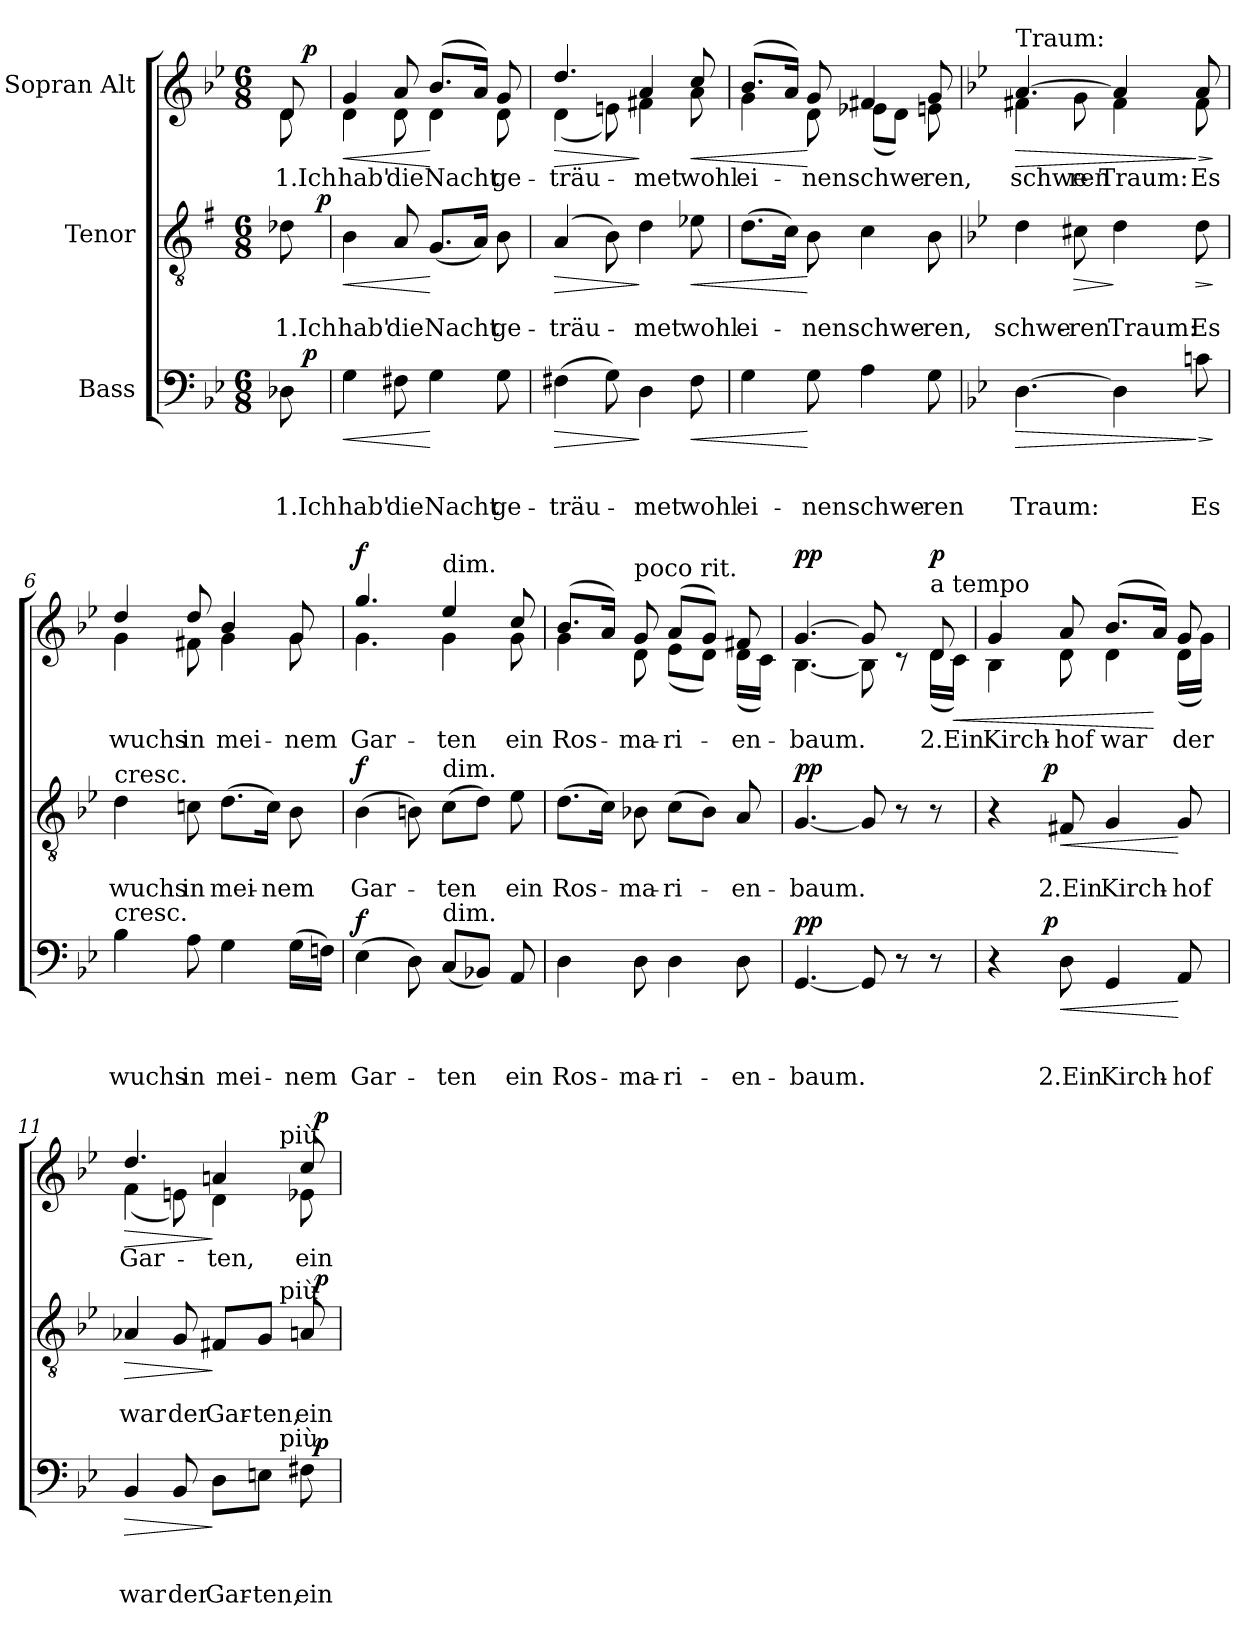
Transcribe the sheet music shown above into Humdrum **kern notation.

**kern	**text	**text	**text	**dynam	**kern	**text	**text	**dynam	**kern	**text	**dynam
*part3	*part3	*part3	*part3	*part3	*part2	*part2	*part2	*part2	*part1	*part1	*part1
*staff3	*staff3	*staff3	*staff3	*staff3	*staff2	*staff2	*staff2	*staff2	*staff1	*staff1	*staff1
*I"Bass	*	*	*	*	*I"Tenor	*	*	*	*I"Sopran Alt	*	*
*clefF4	*	*	*	*	*clefGv2	*	*	*	*clefG2	*	*
*	*	*	*	*	*ITrd-2c-3	*	*	*	*	*	*
*k[b-e-]	*	*	*	*	*k[b-e-]	*	*	*	*k[b-e-]	*	*
*B-:	*	*	*	*	*B-:	*	*	*	*B-:	*	*
*M6/8	*	*	*	*	*M6/8	*	*	*	*M6/8	*	*
=1	=1	=1	=1	=1	=1	=1	=1	=1	=1	=1	=1
!	!	!	!	!	!	!	!	!	!LO:TX:a:t=Andante	!	!
!	!	!	!LO:LY:b:rj	!	!	!	!LO:LY:b:rj	!	!	!LO:LY:b:rj	!
*^	*	*	*	*	*^	*	*	*	*^	*	*
*	*	*	*	*	*	*	*	*	*	*	*	*^	*	*
8D-X\	16ryy	.	.	1.Ich	.	8f-X\	16.ryy	.	1.Ich	.	8d/	8d\	16ryy	1.Ich	.
!	!	!	!	!	!LO:DY:a	!	!	!	!	!	!	!	!	!	!LO:DY:a
.	16ryy	.	.	.	p	.	.	.	.	.	.	.	16ryy	.	p
!	!	!	!	!	!	!	!	!	!	!LO:DY:a	!	!	!	!	!
.	.	.	.	.	.	.	32ryy	.	.	p	.	.	.	.	.
=2	=2	=2	=2	=2	=2	=2	=2	=2	=2	=2	=2	=2	=2	=2	=2
!	!	!	!	!LO:LY:b	!LO:HP:b	!	!	!	!LO:LY:b	!LO:HP:b	!	!	!	!LO:LY:b	!LO:HP:b
*v	*v	*	*	*	*	*	*	*	*	*	*	*v	*v	*	*
*	*	*	*	*	*v	*v	*	*	*	*	*	*	*
4G\	.	.	hab'	<	4d\	.	hab'	<	4g/	4d\	hab'	<
!	!	!	!LO:LY:b	!	!	!	!LO:LY:b	!	!	!	!LO:LY:b	!
8F#X\	.	.	die	.	8c/	.	die	.	8a/	8d\	die	.
!	!	!	!LO:LY:b	!	!	!	!LO:LY:b	!	!	!	!LO:LY:b	!
4G\	.	.	Nacht	[	(<8.B-/L	.	Nacht	[	(>8.b-/L	4d\	Nacht	[
.	.	.	.	.	16c/Jk)	.	.	.	16a/Jk)	.	.	.
!	!	!	!LO:LY:b	!	!	!	!LO:LY:b	!	!	!	!LO:LY:b	!
8G\	.	.	ge-	.	8d\	.	ge-	.	8g/	8d\	ge-	.
=3	=3	=3	=3	=3	=3	=3	=3	=3	=3	=3	=3	=3
!	!	!	!LO:LY:b	!LO:HP:b	!	!	!LO:LY:b	!LO:HP:b	!	!	!LO:LY:b	!LO:HP:b
(>4F#X\	.	.	-träu-	>	(4c/	.	-träu-	>	4.dd/	(<4d\	träu-	>
8G\)	.	.	.	.	8d\)	.	.	.	.	8en\)	.	.
!	!	!	!LO:LY:b	!	!	!	!LO:LY:b	!	!	!	!LO:LY:b	!
4D\	.	.	-met	]	4f\	.	-met	]	4a/	4f#X\	-met	]
!	!	!	!LO:LY:b	!LO:HP:b	!	!	!LO:LY:b	!LO:HP:b	!	!	!LO:LY:b	!LO:HP:b
8F#\	.	.	wohl	<	8g-X\	.	wohl	<	8cc/	8a\	wohl	<
=4	=4	=4	=4	=4	=4	=4	=4	=4	=4	=4	=4	=4
!	!	!	!LO:LY:b	!	!	!	!LO:LY:b	!	!	!	!LO:LY:b	!
4G\	.	.	ei-	.	(>8.f\L	.	ei-	.	(>8.b-/L	4g\	ei-	.
.	.	.	.	.	16e-\Jk)	.	.	.	16a/Jk)	.	.	.
!	!	!	!LO:LY:b	!	!	!	!LO:LY:b	!	!	!	!LO:LY:b	!
8G\	.	.	-nen	[	8d\	.	-nen	[	8g/	8d\	-nen	[
!	!	!	!LO:LY:b	!	!	!	!LO:LY:b	!	!	!	!LO:LY:b	!
4A\	.	.	schwe-	.	4e-\	.	schwe-	.	4f#X/	(<8e-X\L	-schwe-	.
.	.	.	.	.	.	.	.	.	.	8d\J)	.	.
!	!	!	!LO:LY:b	!	!	!	!LO:LY:b	!	!	!	!LO:LY:b	!
8G\	.	.	-ren	.	8d\	.	-ren,	.	8g/	8en\	ren,	.
!!LO:LB:g=z	!!
=5	=5	=5	=5	=5	=5	=5	=5	=5	=5	=5	=5	=5
*	*	*	*	*	*k[b-e-a-d-g-]	*	*	*	*	*	*	*
*	*	*	*	*	*D-:	*	*	*	*	*	*	*
!	!	!	!	!	!	!	!	!	!LO:TX:a:t=Traum&colon;	!	!	!
!	!	!	!LO:LY:b	!LO:HP:b	!	!	!LO:LY:b	!	!	!	!LO:LY:b	!LO:HP:b
[>4.D\	.	.	Traum:	>	4f\	.	schwe-	.	[>4.a/	4f#X\	-schwe-	>
!	!	!	!	!	!	!	!LO:LY:b	!LO:HP:b	!	!	!LO:LY:b	!
.	.	.	.	.	8en\	.	-ren	>	.	8g\	ren	.
!	!	!	!	!	!	!	!LO:LY:b	!	!	!	!LO:LY:b	!
4D\]	.	.	.	.	4f\	.	Traum:	]	4a/]	4f#\	-Traum:	.
!	!	!	!LO:LY:b	!LO:HP:n=1:b	!	!	!LO:LY:b	!LO:HP:b	!	!	!LO:LY:b	!LO:HP:n=1:b
8cn\	.	.	Es	] >	8f\	.	Es	>	8a/	8f#\	Es	] >
*	*	*	*	*	*	*	*	*	*v	*v	*	*
.	.	.	.	]	.	.	.	]	.	.	]
=6	=6	=6	=6	=6	=6	=6	=6	=6	=6	=6	=6
!	!	!	!	!	!	!	!	!	!LO:TX:a:t=cresc.	!	!
!	!	!	!	!	!LO:TX:a:t=cresc.	!	!	!	!	!	!
!LO:TX:a:t=cresc.	!	!	!	!	!	!	!	!	!	!	!
!	!	!	!LO:LY:b	!	!	!	!LO:LY:b	!	!	!LO:LY:b	!
*	*	*	*	*	*	*	*	*	*^	*	*
4B-\	.	.	wuchs	.	4f\	.	wuchs	.	4dd/	4g\	wuchs	.
!	!	!	!LO:LY:b	!	!	!	!LO:LY:b	!	!	!	!LO:LY:b	!
8A\	.	.	in	.	8e-X\	.	in	.	8dd/	8f#X\	in	.
!	!	!	!LO:LY:b	!	!	!	!LO:LY:b	!	!	!	!LO:LY:b	!
4G\	.	.	mei-	.	(>8.f\L	.	mei-	.	4b-/	4g\	mei-	.
!	!	!	!	!	!	!	!LO:LY:b	!	!	!	!	!
.	.	.	.	.	16e-\Jk)	.	-nem	.	.	.	.	.
!	!	!	!LO:LY:b	!	!	!	!	!	!	!	!LO:LY:b	!
(>16G\LL	.	.	-nem	.	8d-\	.	.	.	8g/	8g\	-nem	.
16Fn\JJ)	.	.	.	.	.	.	.	.	.	.	.	.
=7	=7	=7	=7	=7	=7	=7	=7	=7	=7	=7	=7	=7
!	!	!	!LO:LY:b	!LO:DY:a	!	!	!LO:LY:b	!LO:DY:a	!	!	!LO:LY:b	!LO:DY:a
(>4E-\	.	.	Gar-	f	(>4d-\	.	Gar-	f	4.gg/	4.g\	Gar-	f
8D\)	.	.	.	.	8dn\)	.	.	.	.	.	.	.
!	!	!	!	!	!	!	!	!	!LO:TX:a:t=dim.	!	!	!
!	!	!	!	!	!LO:TX:a:t=dim.	!	!	!	!	!	!	!
!LO:TX:a:t=dim.	!	!	!	!	!	!	!	!	!	!	!	!
!	!	!	!LO:LY:b	!	!	!	!LO:LY:b	!	!	!	!LO:LY:b	!
(<8C/L	.	.	-ten	.	(>8e-\L	.	-ten	.	4ee-/	4g\	-ten	.
8BB-X/J)	.	.	.	.	8f\J)	.	.	.	.	.	.	.
!	!	!	!LO:LY:b	!	!	!	!LO:LY:b	!	!	!	!LO:LY:b	!
8AA/	.	.	ein	.	8g-\	.	ein	.	8cc/	8g\	ein	.
=8	=8	=8	=8	=8	=8	=8	=8	=8	=8	=8	=8	=8
!	!	!	!LO:LY:b	!	!	!	!LO:LY:b	!	!	!	!LO:LY:b	!
4D\	.	.	Ros-	.	(>8.f\L	.	Ros-	.	(>8.b-/L	4g\	Ros-	.
.	.	.	.	.	16e-\Jk)	.	.	.	16a/Jk)	.	.	.
!	!	!	!	!	!	!	!	!	!LO:TX:a:t=poco rit.	!	!	!
!	!	!	!LO:LY:b	!	!	!	!LO:LY:b	!	!	!	!LO:LY:b	!
8D\	.	.	-ma-	.	8d-X\	.	-ma-	.	8g/	8d\	-ma-	.
!	!	!	!LO:LY:b	!	!	!	!LO:LY:b	!	!	!	!LO:LY:b	!
4D\	.	.	-ri-	.	(>8e-\L	.	-ri-	.	(>8a/L	(<8e-\L	-ri-	.
.	.	.	.	.	8d-\J)	.	.	.	8g/J)	8d\J)	.	.
!	!	!	!LO:LY:b	!	!	!	!LO:LY:b	!	!	!	!LO:LY:b	!
8D\	.	.	-en-	.	8c/	.	-en-	.	8f#X/	(<16d\LL	-en-	.
.	.	.	.	.	.	.	.	.	.	16c\JJ)	.	.
!!LO:LB:g=z	!!
=9	=9	=9	=9	=9	=9	=9	=9	=9	=9	=9	=9	=9
!	!	!	!LO:LY:b	!LO:DY:a	!	!	!LO:LY:b	!LO:DY:a	!	!	!LO:LY:b	!LO:DY:a
[<4.GG/	.	.	-baum.	pp	[<4.B-/	.	-baum.	pp	[>4.g/	[<4.B-\	-baum.	pp
8GG/]	.	.	.	.	8B-/]	.	.	.	8g/]	8B-\]	.	.
8r	.	.	.	.	8r	.	.	.	8ryy	8rc	.	.
!	!	!	!	!	!	!	!	!	!LO:TX:a:t=a tempo	!	!	!
!	!	!	!	!	!	!	!	!	!	!	!LO:LY:b:rj	!LO:DY:a
8r	.	.	.	.	8r	.	.	.	8d/	(<16d\LL	2.Ein	p
!	!	!	!	!	!	!	!	!	!	!	!	!LO:HP:b
.	.	.	.	.	.	.	.	.	.	16c\JJ)	.	<
=10	=10	=10	=10	=10	=10	=10	=10	=10	=10	=10	=10	=10
!	!	!	!	!	!	!	!	!	!	!	!LO:LY:b	!
*^	*	*	*	*	*^	*	*	*	*	*	*	*
4r	8..ryy	.	.	.	.	4r	8..ryy	.	.	.	4g/	4B-\	Kirch-	.
!	!	!	!	!	!LO:DY:a	!	!	!	!	!LO:DY:a	!	!	!	!
.	2ryy	.	.	.	p	.	2ryy	.	.	p	.	.	.	.
!	!	!	!	!LO:LY:b:rj	!LO:HP:b	!	!	!	!LO:LY:b:rj	!LO:HP:b	!	!	!LO:LY:b	!
8D\	.	.	.	2.Ein	<	8An/	.	.	2.Ein	<	8a/	8d\	-hof	.
!	!	!	!	!LO:LY:b	!	!	!	!	!LO:LY:b	!	!	!	!LO:LY:b	!
4GG/	.	.	.	Kirch-	.	4B-/	.	.	Kirch-	.	(>8.b-/L	4d\	war	.
.	.	.	.	.	.	.	.	.	.	.	16a/Jk)	.	.	[
!	!	!	!	!LO:LY:b	!	!	!	!	!LO:LY:b	!	!	!	!LO:LY:b	!
8AA/	.	.	.	-hof	[	8B-/	.	.	-hof	[	8g/	(<16d\LL	der	.
.	.	.	.	.	.	.	.	.	.	.	.	16g\JJ)	.	.
.	32ryy	.	.	.	.	.	32ryy	.	.	.	.	.	.	.
=11	=11	=11	=11	=11	=11	=11	=11	=11	=11	=11	=11	=11	=11	=11
!	!	!	!	!LO:LY:b	!LO:HP:b	!	!	!	!LO:LY:b	!LO:HP:b	!	!	!LO:LY:b	!LO:HP:b
*	*^	*	*	*	*	*	*^	*	*	*	*^	*^	*	*
4BB-/	2ryy	2ryy	.	.	war	>	4c-X/	2ryy	2ryy	.	war	>	4.dd/	(<4f\	2ryy	2ryy	Gar-	>
!	!	!	!	!	!LO:LY:b	!	!	!	!	!	!LO:LY:b	!	!	!	!	!	!	!
8BB-/	.	.	.	.	der	.	8B-/	.	.	.	der	.	.	8en\)	.	.	.	.
!	!	!	!	!	!LO:LY:b	!	!	!	!	!	!LO:LY:b	!	!	!	!	!	!LO:LY:b	!
8D\L	.	.	.	.	Gar-	]	8An/L	.	.	.	Gar-	]	4an/	4d\	.	.	-ten,	]
!	!	!	!	!	!LO:LY:b	!	!	!	!	!	!LO:LY:b	!	!	!	!	!	!	!
8En\J	8ryy	16ryy	.	.	-ten,	.	8B-/J	8ryy	16ryy	.	-ten,	.	.	.	8ryy	16ryy	.	.
!	!	!	!	!	!	!	!	!	!	!	!	!	!	!	!	!LO:TX:a:t=più	!	!
!	!	!	!	!	!	!	!	!	!LO:TX:a:t=più	!	!	!	!	!	!	!	!	!
!	!	!LO:TX:a:t=più	!	!	!	!	!	!	!	!	!	!	!	!	!	!	!	!
.	.	8.ryy	.	.	.	.	.	.	8.ryy	.	.	.	.	.	.	8.ryy	.	.
!	!	!	!	!	!LO:LY:b	!	!	!	!	!	!LO:LY:b	!	!	!	!	!	!LO:LY:b	!
8F#X\	32ryy	.	.	.	ein	.	8cn/	32ryy	.	.	ein	.	8cc/	8e-X\	32ryy	.	ein	.
!	!	!	!	!	!	!LO:DY:a	!	!	!	!	!	!LO:DY:a	!	!	!	!	!	!LO:DY:a
.	16.ryy	.	.	.	.	p	.	16.ryy	.	.	.	p	.	.	16.ryy	.	.	p
*v	*v	*v	*	*	*	*	*	*	*	*	*	*	*v	*v	*v	*v	*	*
*	*	*	*	*	*v	*v	*v	*	*	*	*	*	*
=	=	=	=	=	=	=	=	=	=	=	=
*-	*-	*-	*-	*-	*-	*-	*-	*-	*-	*-	*-
